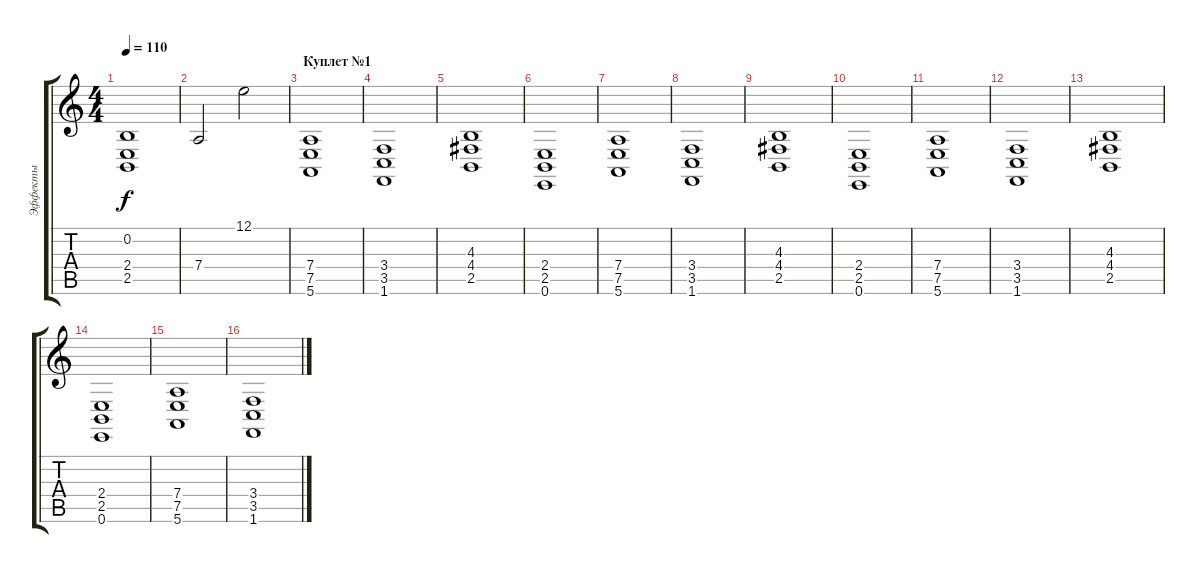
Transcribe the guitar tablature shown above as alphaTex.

\track ("Эффекты" "Эффекты") {instrument pad2warm}
\staff {score tabs}
\tuning (E4 B3 G3 D3 A2 E2) {hide}
\ts (4 4)
\tempo 110
\clef g2
\ks c
(0.2 2.4 2.5).1{dy f} |
7.4.2 12.1.2 |
\section ("" "Куплет №1")
(7.4 7.5 5.6).1 |
(3.4 3.5 1.6).1 |
(4.3 4.4 2.5).1 |
(2.4 2.5 0.6).1 |
(7.4 7.5 5.6).1 |
(3.4 3.5 1.6).1 |
(4.3 4.4 2.5).1 |
(2.4 2.5 0.6).1 |
(7.4 7.5 5.6).1 |
(3.4 3.5 1.6).1 |
(4.3 4.4 2.5).1 |
(2.4 2.5 0.6).1 |
(7.4 7.5 5.6).1 |
(3.4 3.5 1.6).1
